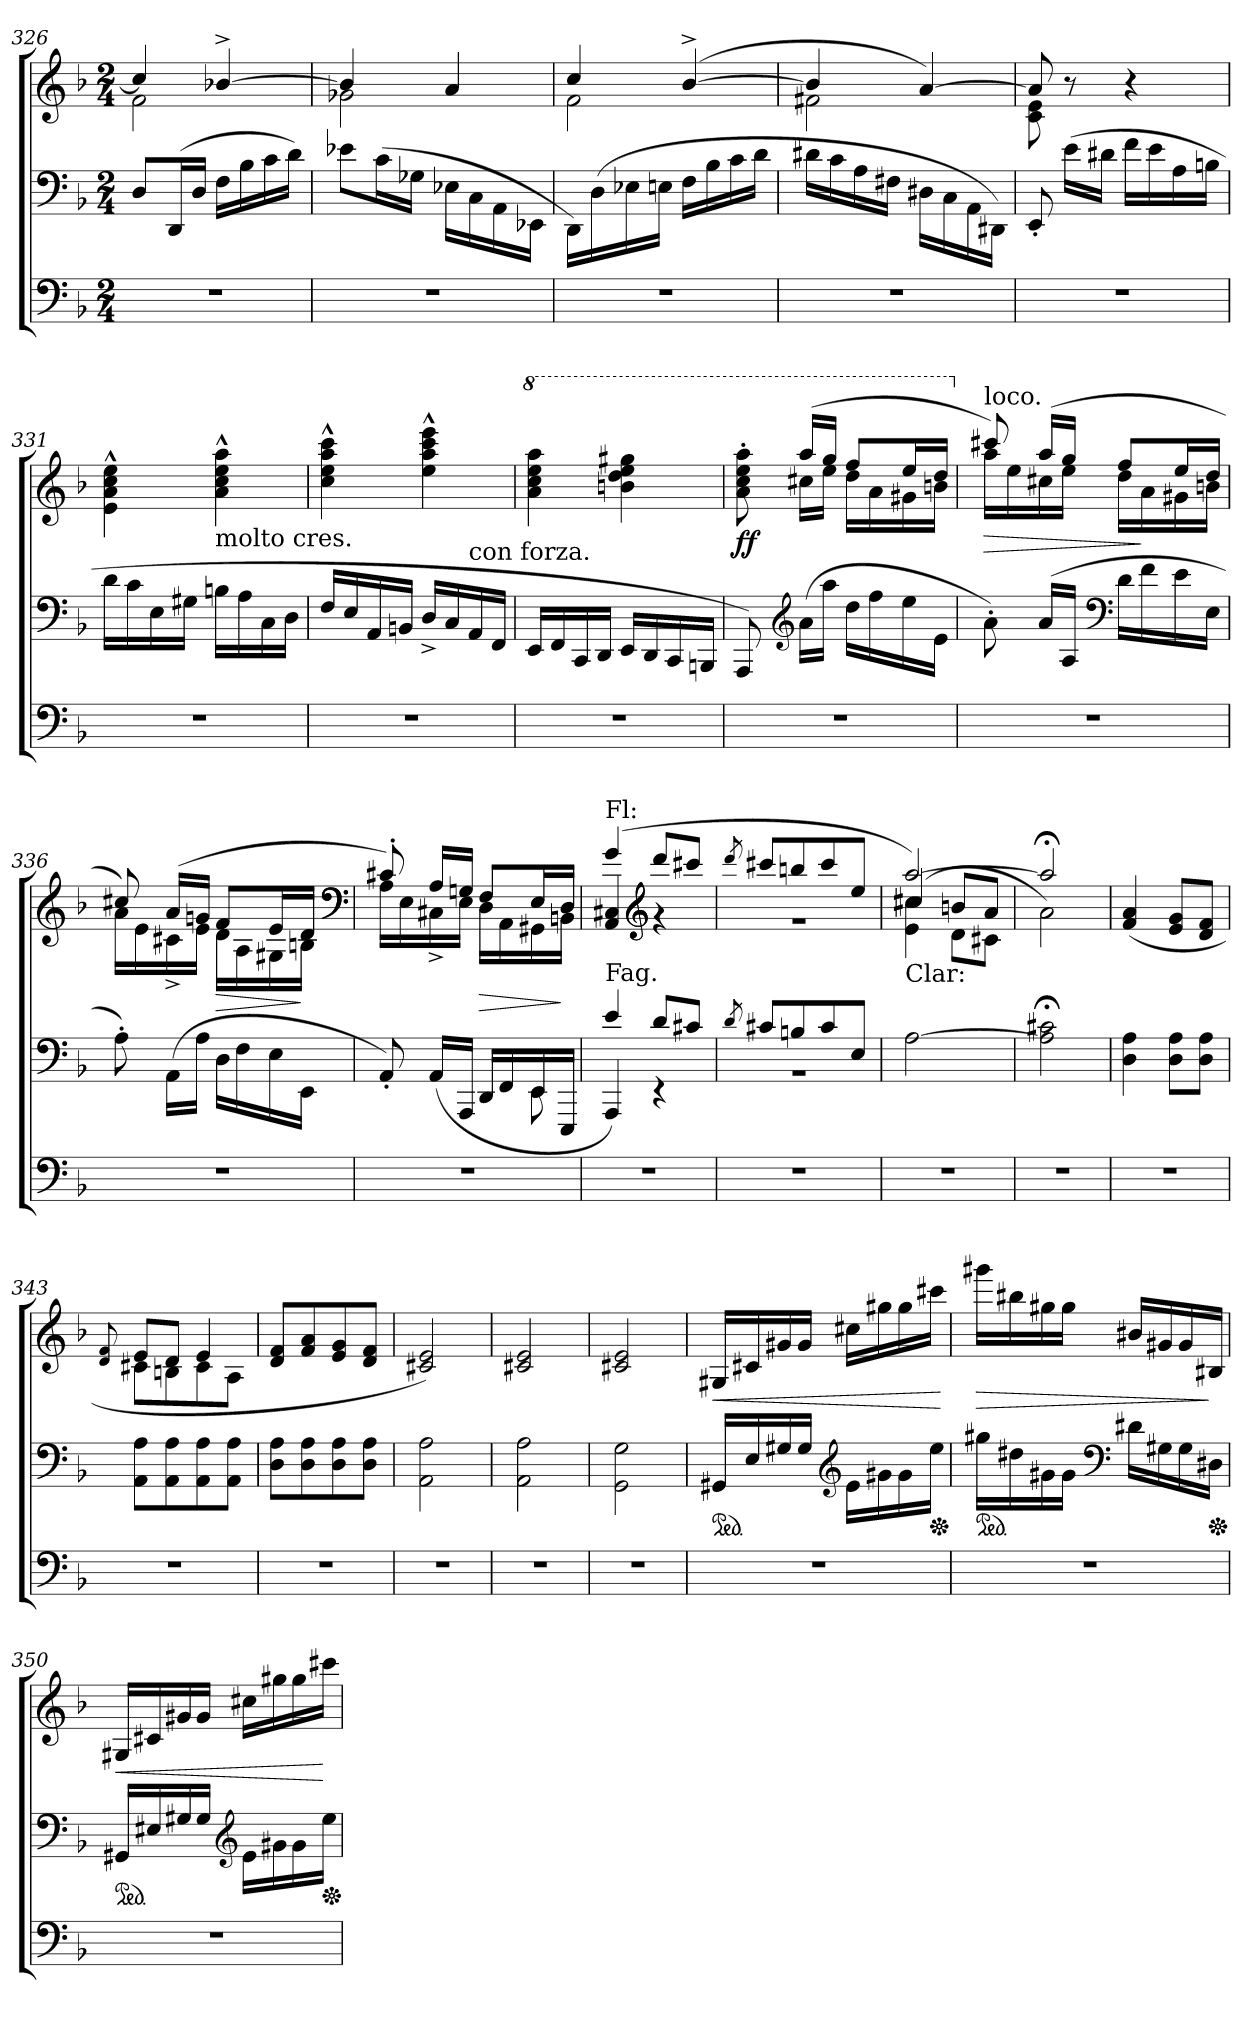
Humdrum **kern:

**kern	**kern	**kern	**dynam
*part3	*part2	*part1	*part1
*staff3	*staff2	*staff1	*staff1
*clefF4	*clefF4	*clefG2	*
*k[b-]	*k[b-]	*k[b-]	*
*M2/4	*M2/4	*M2/4	*
=326	=326	=326	=326
*	*	*^	*
2r	8DL	4cc]	2f	.
.	(16DDL	.	.	.
.	16DJJ	.	.	.
.	16FLL	[4b-X^	.	.
.	16B-	.	.	.
.	16c	.	.	.
.	16dJJ)	.	.	.
=327	=327	=327	=327	=327
2r	8e-XL	4b-]	2g-X	.
.	(16cL	.	.	.
.	16G-XJJ	.	.	.
.	16E-X\LL	4a	.	.
.	16C\	.	.	.
.	16AA\	.	.	.
.	16EE-X\JJ	.	.	.
=328	=328	=328	=328	=328
2r	16DD\LL)	4cc	2f	.
.	(16D\	.	.	.
.	16E-X\	.	.	.
.	16En\JJ	.	.	.
.	16FLL	([4b-^	.	.
.	16B-	.	.	.
.	16c	.	.	.
.	16dJJ	.	.	.
=329	=329	=329	=329	=329
2r	16d#XLL	4b-]	2f#X	.
.	16c	.	.	.
.	16A	.	.	.
.	16F#XJJ	.	.	.
.	16D#X\LL	[4a)	.	.
.	16C\	.	.	.
.	16AA\	.	.	.
.	16DD#X\JJ)	.	.	.
=330	=330	=330	=330	=330
2r	8EE'<	8a]	8c 8e	.
.	(>16eLL	8r	8rcyy	.
.	16d#XJJ	.	.	.
.	16fLL	4r	4rAyy	.
.	16e	.	.	.
.	16A	.	.	.
.	16BnJJ	.	.	.
*	*	*v	*v	*
=331	=331	=331	=331
2r	16dLL	4e^^>\ 4a^^>\ 4cc^^>\ 4ee^^>\	.
.	16c	.	.
.	16E	.	.
.	16G#XJJ	.	.
!	!	!LO:TX:b:t=molto cres.	!
.	16BnLL	4a^^> 4cc^^> 4ee^^> 4aa^^>	.
.	16A	.	.
.	16C	.	.
.	16DJJ	.	.
=332	=332	=332	=332
2r	16FLL	4cc^^> 4ee^^> 4aa^^> 4ccc^^>	.
.	16E	.	.
.	16AA	.	.
.	16BBnJJ	.	.
.	16D^<LL	4ee^^> 4aa^^> 4ccc^^> 4eee^^>	.
.	16C	.	.
!	!LO:TX:a:t=con forza.	!	!
.	16AA	.	.
.	16FFJJ	.	.
=333	=333	=333	=333
*	*	*8va	*
2r	16EELL	4aa 4ccc 4eee 4aaa	.
.	16FF	.	.
.	16CC	.	.
.	16DDJJ	.	.
.	16EELL	4bbn 4ddd 4eee 4ggg#X	.
.	16DD	.	.
.	16CC	.	.
.	16BBBnJJ	.	.
=334	=334	=334	=334
*	*	*^	*
2r	8AAA)	8rgggyy	8aa'> 8ccc'> 8eee'> 8aaa'>	ff
*	*clefG2	*	*	*
.	(16aLL	(16aaaLL	16ccc#XLL	.
.	16aaJJ	16gggJJ	16eeeJJ	.
.	16ddLL	8fffL	16dddLL	.
.	16ff	.	16aa	.
.	16ee	16eeeL	16gg#X	.
.	16eJJ	16dddJJ	16bbnJJ	.
=335	=335	=335	=335	=335
*	*	*X8va	*	*
!	!	!LO:TX:a:t=loco.	!	!
2r	8a'>\)	8ccc#X)	16aaLL	>
.	.	.	16ee	.
.	(16aLL	(16aaLL	16cc#X	.
.	16AJJ	16ggJJ	16eeJJ	.
*	*clefF4	*	*	*
.	16dLL	8ffL	16ddLL	.
.	16f	.	16a	]
.	16e	16eeL	16g#X	.
.	16EJJ	16ddJJ	16bnJJ	.
=336	=336	=336	=336	=336
2r	8A'>)	8cc#X)	16aLL	.
.	.	.	16e	.
.	(16AALL	(16aLL	16c#X^<	.
.	16AJJ	16gnJJ	16eJJ	.
.	16D\LL	8fL	16dLL	>
.	16F\	.	16A	.
.	16E\	16eL	16G#X	.
.	16EE\JJ	16dJJ	16BnJJ	]
*	*	*clefF4	*	*
=337	=337	=337	=337	=337
*	*^	*	*	*
2r	8AA'<)	8rAAAyy	8c#X'>)	16ALL	.
.	.	.	.	16E	.
.	(<16AALL	8rCCyy	16ALL	16C#X^<	.
.	16AAAJJ	.	16GnJJ	16EJJ	.
.	16DDLL	8rFFFyy	8FL	16DLL	>
.	16FF	.	.	16AA	.
.	16EE	8EE\	16EL	16GG#X	.
.	16EEEJJ	.	16DJJ	16BBnJJ	]
=338	=338	=338	=338	=338	=338
!	!	!	!LO:TX:a:t=Fl&colon;	!	!
!	!LO:TX:a:t=Fag.	!	!	!	!
2r	4e!	4AAA/)	(4g!	4AA/ 4C#X/	.
*	*	*	*clefG2	*	*
.	8d!L	4rEE	8ddd!L	4r	.
.	8c#X!J	.	8ccc#X!J	.	.
=339	=339	=339	=339	=339	=339
.	8qd!/	.	8qddd!/	.	.
2r	8c#X!L	2rBB	8ccc#X!/L	2rg	.
.	8Bn!	.	8bbn!/	.	.
.	8c#!	.	8ccc#!/	.	.
.	8E!J	.	8ee!/J	.	.
*	*v	*v	*	*	*
=340	=340	=340	=340	=340
*	*	*	*^	*
!	!	!LO:TX:b:t=Clar&colon;	!	!	!
2r	[2A!	[2aa!)	(<4cc#X!/	4e!\ 4cc#X!\	.
.	.	.	8bn!/L	8d!\L	.
.	.	.	8a!/J	8c#X!\J	.
*	*	*	*v	*v	*
=341	=341	=341	=341	=341
2r	2A!];< 2c#X!;<	2aa;<!]	2a!)	.
=342	=342	=342	=342	=342
!	!	!LO:TX:a:t=poco piu lento.	!	!
*	*	*v	*v	*
2r	4D! 4A!	(>4f! 4a!	.
.	8D!\ 8A!\L	8e! 8g!L	.
.	8D!\ 8A!\J	8d! 8f!J	.
=343	=343	=343	=343
.	.	8qqd!/ 8qqf!/	.
*	*	*^	*
2r	8AA!\ 8A!\L	8e!L	8c#X!\L	.
.	8AA!\ 8A!\	8d!J	8Bn!\	.
.	8AA!\ 8A!\	4e!	8c#!\	.
.	8AA!\ 8A!\J	.	8A!\J	.
*	*	*v	*v	*
=344	=344	=344	=344
2r	8D!\ 8A!\L	8d! 8f!L	.
.	8D!\ 8A!\	8f! 8a!	.
.	8D!\ 8A!\	8e! 8g!	.
.	8D!\ 8A!\J	8d! 8f!J	.
=345	=345	=345	=345
2r	2AA! 2A!	2c#X! 2e!)	.
=346	=346	=346	=346
2r	2AA! 2A!	2c#X! 2e!	.
=347	=347	=347	=347
2r	2GG!\ 2G!\	2c#X! 2e!	.
=348	=348	=348	=348
*	*ped	*	*
2r	16GG#XLL	16G#XLL	<
.	16E	16c#X	.
.	16G#X	16g#X	.
.	16G#JJ	16g#JJ	.
*	*clefG2	*	*
.	16e\LL	16cc#XLL	.
.	16g#X\	16gg#X	.
.	16g#\	16gg#	.
*	*Xped	*	*
.	16ee\JJ	16ccc#XJJ	.
.	.	.	[
=349	=349	=349	=349
*	*ped	*	*
2r	16gg#XLL	16ggg#XLL	>
.	16dd#X	16bb#X	.
.	16g#X	16gg#X	.
.	16g#JJ	16gg#JJ	.
*	*clefF4	*	*
.	16d#XLL	16b#XLL	.
.	16G#X	16g#X	.
.	16G#	16g#	.
*	*Xped	*	*
.	16D#XJJ	16B#XJJ	]
=350	=350	=350	=350
*	*ped	*	*
2r	16GG#XLL	16G#XLL	<
.	16E#X	16c#X	.
.	16G#X	16g#X	.
.	16G#JJ	16g#JJ	.
*	*clefG2	*	*
.	16e\LL	16cc#XLL	.
.	16g#X\	16gg#X	.
.	16g#\	16gg#	.
*	*Xped	*	*
.	16ee\JJ	16ccc#XJJ	[
=	=	=	=
*-	*-	*-	*-
